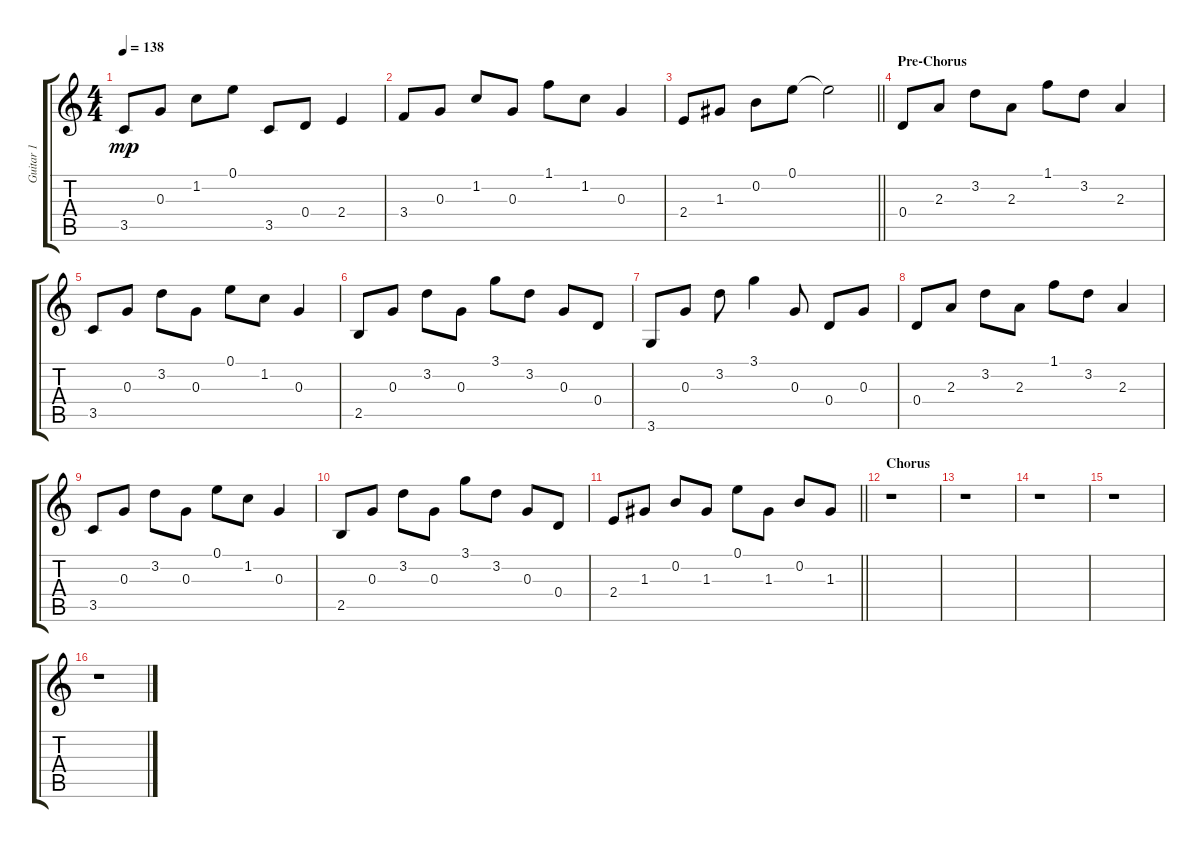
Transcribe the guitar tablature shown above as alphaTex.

\track ("Guitar 1" "Guitar 1") {instrument electricguitarclean}
\staff {score tabs}
\tuning (E4 B3 G3 D3 A2 E2) {hide}
\ts (4 4)
\tempo 138
\clef g2
\ks c
3.5.8{dy mp} 0.3.8 1.2.8 0.1.8 3.5.8 0.4.8 2.4.4 |
3.4.8 0.3.8 1.2.8 0.3.8 1.1.8 1.2.8 0.3.4 |
\barLineRight lightlight
2.4.8 1.3.8 0.2.8 0.1.8 0.1{t}.2 |
\section ("" "Pre-Chorus")
0.4.8 2.3.8 3.2.8 2.3.8 1.1.8 3.2.8 2.3.4 |
3.5.8 0.3.8 3.2.8 0.3.8 0.1.8 1.2.8 0.3.4 |
2.5.8 0.3.8 3.2.8 0.3.8 3.1.8 3.2.8 0.3.8 0.4.8 |
3.6.8 0.3.8 3.2.8 3.1.4 0.3.8 0.4.8 0.3.8 |
0.4.8 2.3.8 3.2.8 2.3.8 1.1.8 3.2.8 2.3.4 |
3.5.8 0.3.8 3.2.8 0.3.8 0.1.8 1.2.8 0.3.4 |
2.5.8 0.3.8 3.2.8 0.3.8 3.1.8 3.2.8 0.3.8 0.4.8 |
\barLineRight lightlight
2.4.8 1.3.8 0.2.8 1.3.8 0.1.8 1.3.8 0.2.8 1.3.8 |
\section ("" "Chorus")
r.1 |
r.1 |
r.1 |
r.1 |
r.1
